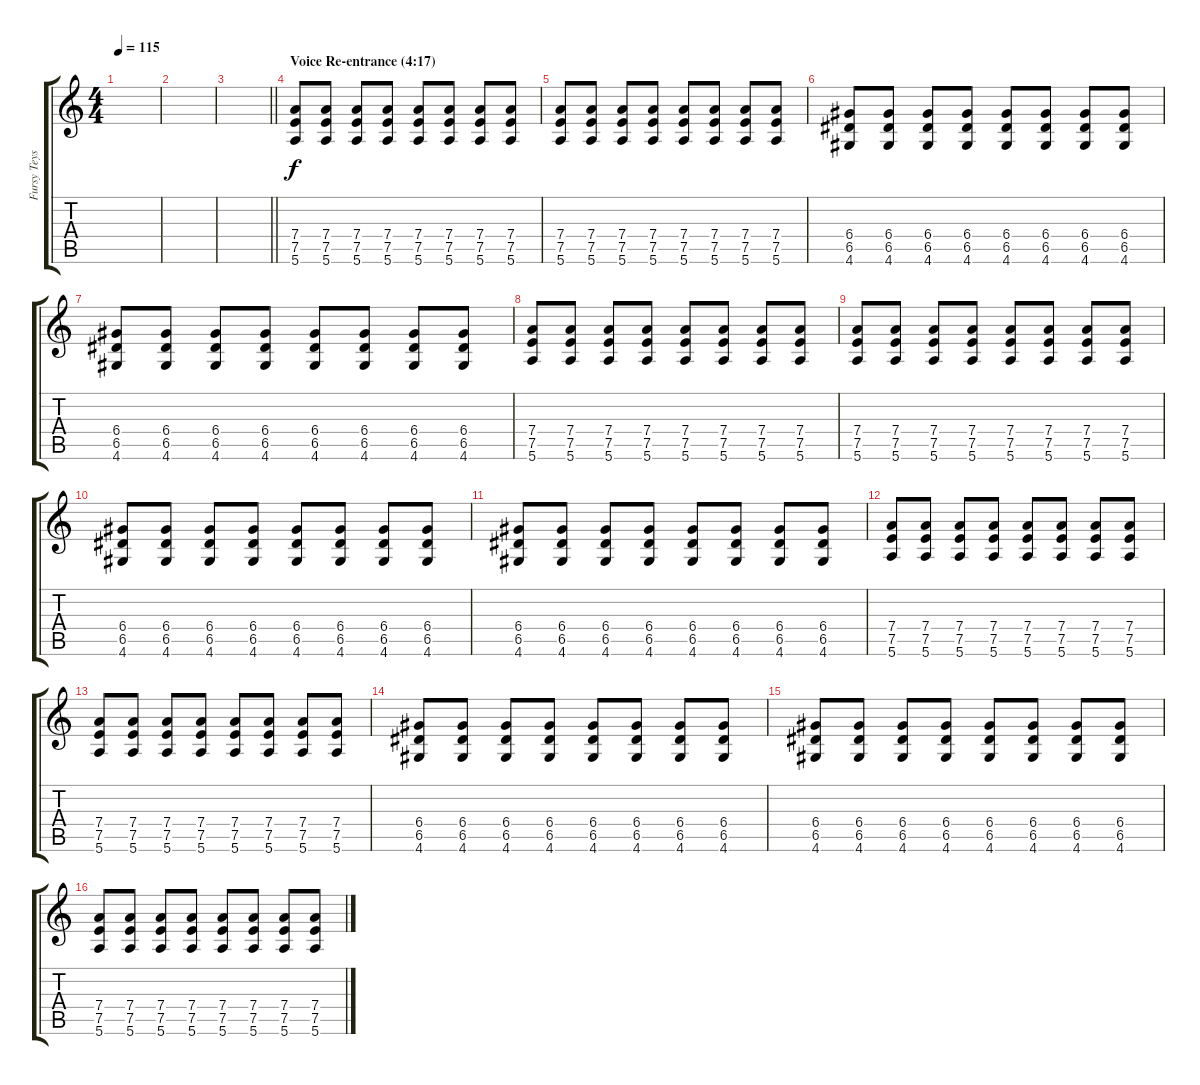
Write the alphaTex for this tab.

\track ("Fursy Teyssier" "Fursy Teys") {instrument overdrivenguitar}
\staff {score tabs}
\tuning (E4 B3 G3 D3 A2 E2) {hide}
\ts (4 4)
\tempo 115
\clef g2
\ks c
|
|
\barLineRight lightlight
|
\section ("" "Voice Re-entrance (4:17)")
(7.4 7.5 5.6).8{volume 9} (7.4 7.5 5.6).8 (7.4 7.5 5.6).8 (7.4 7.5 5.6).8 (7.4 7.5 5.6).8 (7.4 7.5 5.6).8 (7.4 7.5 5.6).8 (7.4 7.5 5.6).8 |
(7.4 7.5 5.6).8 (7.4 7.5 5.6).8 (7.4 7.5 5.6).8 (7.4 7.5 5.6).8 (7.4 7.5 5.6).8 (7.4 7.5 5.6).8 (7.4 7.5 5.6).8 (7.4 7.5 5.6).8 |
(6.4 6.5 4.6).8 (6.4 6.5 4.6).8 (6.4 6.5 4.6).8 (6.4 6.5 4.6).8 (6.4 6.5 4.6).8 (6.4 6.5 4.6).8 (6.4 6.5 4.6).8 (6.4 6.5 4.6).8 |
(6.4 6.5 4.6).8 (6.4 6.5 4.6).8 (6.4 6.5 4.6).8 (6.4 6.5 4.6).8 (6.4 6.5 4.6).8 (6.4 6.5 4.6).8 (6.4 6.5 4.6).8 (6.4 6.5 4.6).8 |
(7.4 7.5 5.6).8 (7.4 7.5 5.6).8 (7.4 7.5 5.6).8 (7.4 7.5 5.6).8 (7.4 7.5 5.6).8 (7.4 7.5 5.6).8 (7.4 7.5 5.6).8 (7.4 7.5 5.6).8 |
(7.4 7.5 5.6).8 (7.4 7.5 5.6).8 (7.4 7.5 5.6).8 (7.4 7.5 5.6).8 (7.4 7.5 5.6).8 (7.4 7.5 5.6).8 (7.4 7.5 5.6).8 (7.4 7.5 5.6).8 |
(6.4 6.5 4.6).8 (6.4 6.5 4.6).8 (6.4 6.5 4.6).8 (6.4 6.5 4.6).8 (6.4 6.5 4.6).8 (6.4 6.5 4.6).8 (6.4 6.5 4.6).8 (6.4 6.5 4.6).8 |
(6.4 6.5 4.6).8 (6.4 6.5 4.6).8 (6.4 6.5 4.6).8 (6.4 6.5 4.6).8 (6.4 6.5 4.6).8 (6.4 6.5 4.6).8 (6.4 6.5 4.6).8 (6.4 6.5 4.6).8 |
(7.4 7.5 5.6).8 (7.4 7.5 5.6).8 (7.4 7.5 5.6).8 (7.4 7.5 5.6).8 (7.4 7.5 5.6).8 (7.4 7.5 5.6).8 (7.4 7.5 5.6).8 (7.4 7.5 5.6).8 |
(7.4 7.5 5.6).8 (7.4 7.5 5.6).8 (7.4 7.5 5.6).8 (7.4 7.5 5.6).8 (7.4 7.5 5.6).8 (7.4 7.5 5.6).8 (7.4 7.5 5.6).8 (7.4 7.5 5.6).8 |
(6.4 6.5 4.6).8 (6.4 6.5 4.6).8 (6.4 6.5 4.6).8 (6.4 6.5 4.6).8 (6.4 6.5 4.6).8 (6.4 6.5 4.6).8 (6.4 6.5 4.6).8 (6.4 6.5 4.6).8 |
(6.4 6.5 4.6).8 (6.4 6.5 4.6).8 (6.4 6.5 4.6).8 (6.4 6.5 4.6).8 (6.4 6.5 4.6).8 (6.4 6.5 4.6).8 (6.4 6.5 4.6).8 (6.4 6.5 4.6).8 |
(7.4 7.5 5.6).8 (7.4 7.5 5.6).8 (7.4 7.5 5.6).8 (7.4 7.5 5.6).8 (7.4 7.5 5.6).8 (7.4 7.5 5.6).8 (7.4 7.5 5.6).8 (7.4 7.5 5.6).8
